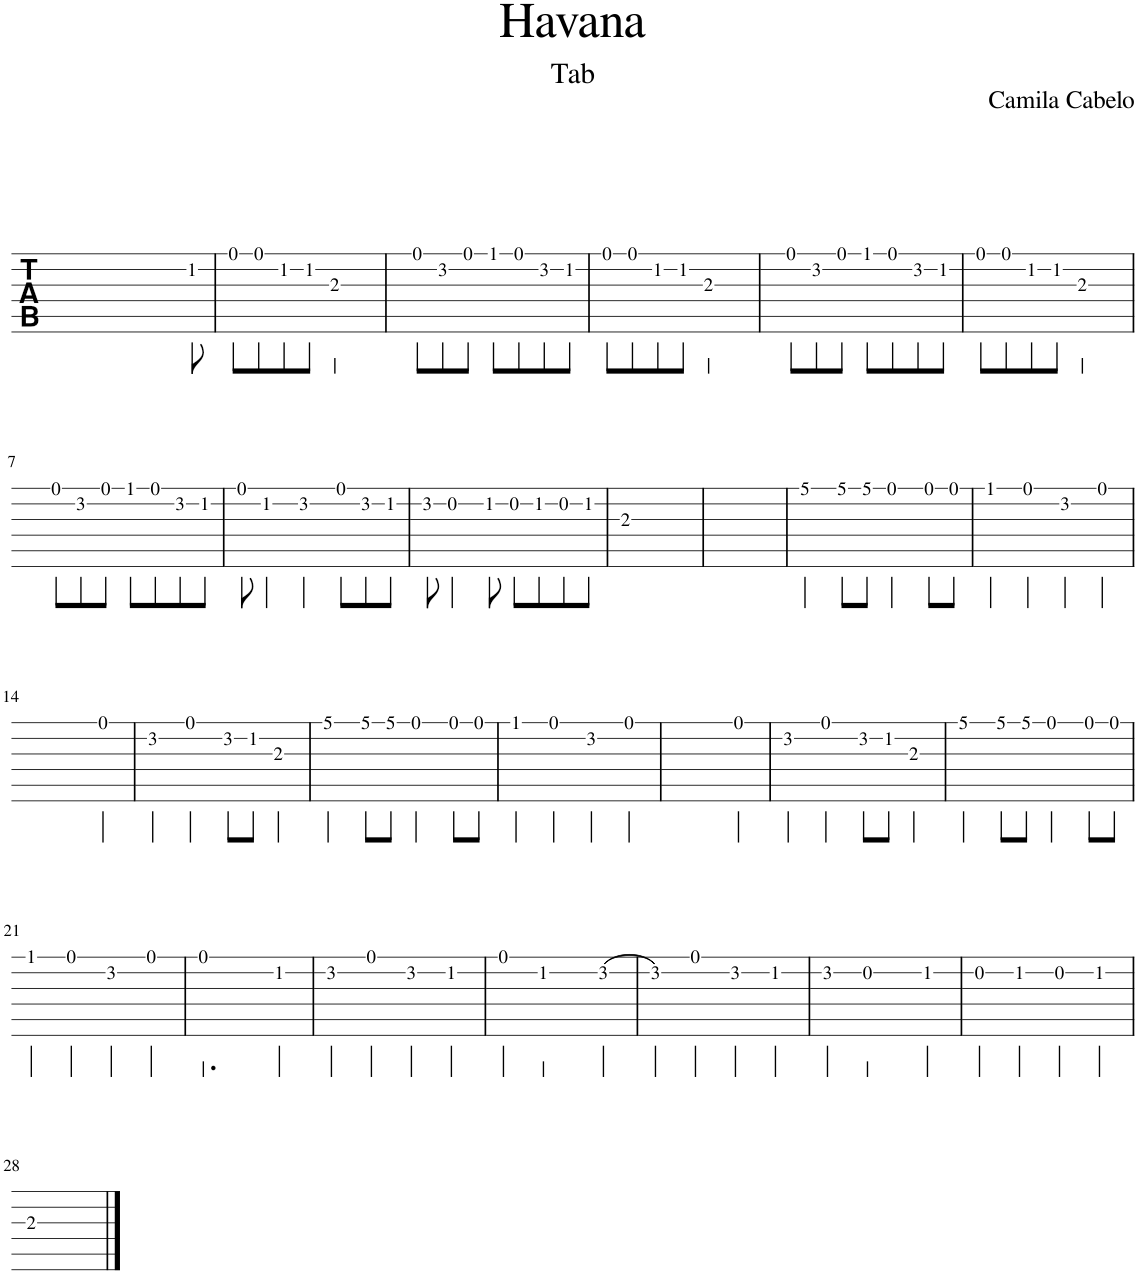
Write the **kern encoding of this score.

**kern
*part1
*staff1
*I"Guitar
*I'Guit.
*stria6
*
*k[]
*M4/4
=1
2r
4r
8r
8c\
=2
8e\L
8e\
8c\
8c\J
2A\
=3
8r
8e\L
8d\
8e\J
8f\L
8e\
8d\
8c\J
=4
8e\L
8e\
8c\
8c\J
2A\
=5
8r
8e\L
8d\
8e\J
8f\L
8e\
8d\
8c\J
=6
8e\L
8e\
8c\
8c\J
2A\
!!LO:LB:g=z
=7
8r
8e\L
8d\
8e\J
8f\L
8e\
8d\
8c\J
=8
8e\
4c\
4d\
8e\L
8d\
8c\J
=9
8d\
4B\
8c\
8B\L
8c\
8B\
8c\J
=10
1A
=11
1r
=12
4a\
8a\L
8a\J
4e\
8e\L
8e\J
=13
4f\
4e\
4d\
4e\
!!LO:LB:g=z
=14
2.r
4e\
=15
4d\
4e\
8d\L
8c\J
4A\
=16
4a\
8a\L
8a\J
4e\
8e\L
8e\J
=17
4f\
4e\
4d\
4e\
=18
2.r
4e\
=19
4d\
4e\
8d\L
8c\J
4A\
=20
4a\
8a\L
8a\J
4e\
8e\L
8e\J
!!LO:LB:g=z
=21
4f\
4e\
4d\
4e\
=22
2.e\
4c\
=23
4d\
4e\
4d\
4c\
=24
4e\
2c\
[4d\
=25
4d\]
4e\
4d\
4c\
=26
4d\
2B\
4c\
=27
4B\
4c\
4B\
4c\
!!LO:LB:g=z
=28
1A
==
*-
